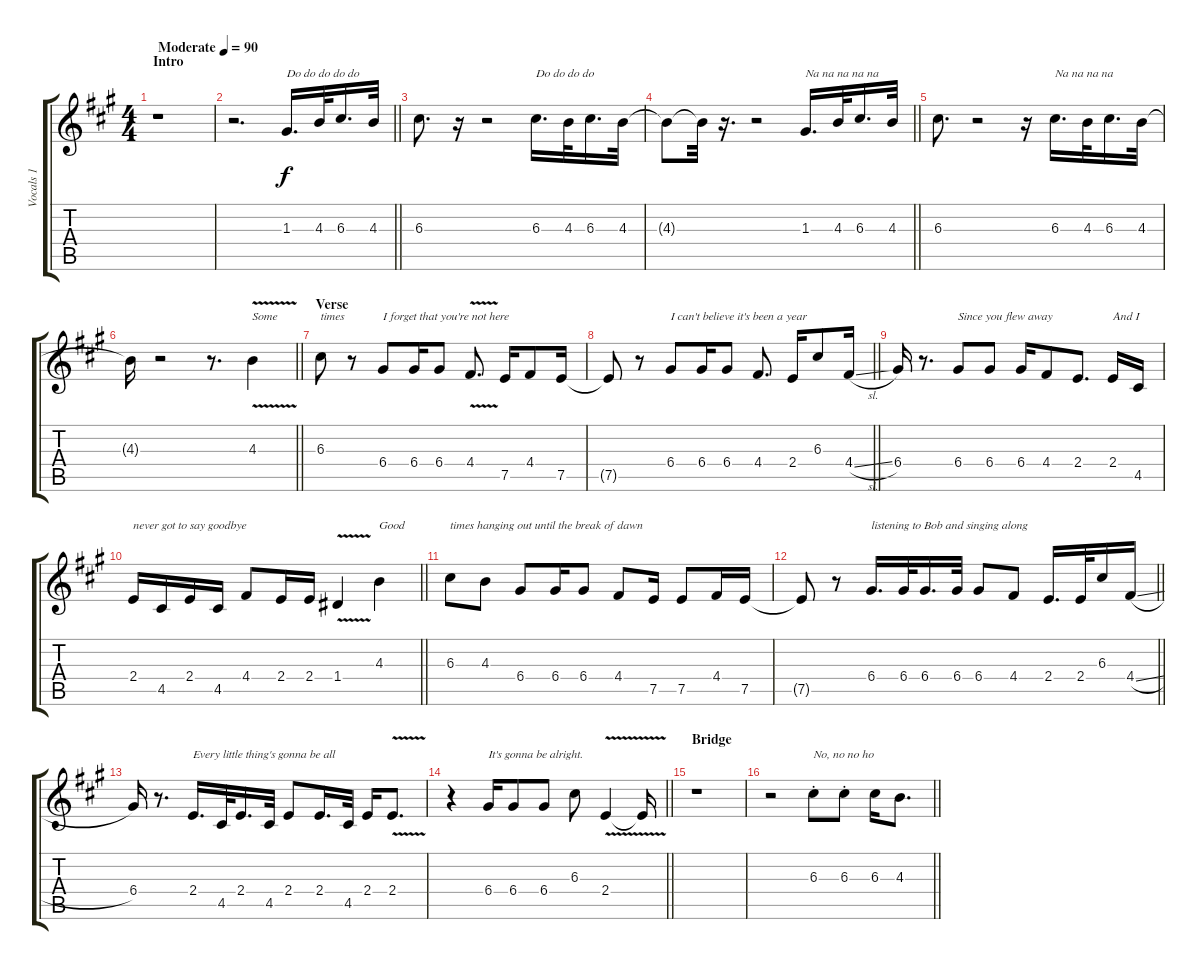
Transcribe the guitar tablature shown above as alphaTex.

\track ("Vocals 1" "Vocals 1") {instrument electricguitarjazz}
\staff {score tabs}
\tuning (E4 B3 G3 D3 A2 E2) {hide}
\ts (4 4)
\section ("" "Intro")
\tempo (90 "Moderate")
\clef g2
\ks a
r.1{dy f instrument electricguitarjazz} |
\barLineRight lightlight
r.2{d} 1.3.16{d txt "Do do do do do"} 4.3.32 6.3.16{d} 4.3.32 |
6.3.8{d} r.16 r.2 6.3.16{d txt "Do do do do"} 4.3.32 6.3.16{d} 4.3.32 |
\barLineRight lightlight
4.3{t}.8 4.3{t}.32 r.16{d} r.2 1.3.16{d txt "Na na na na na"} 4.3.32 6.3.16{d} 4.3.32 |
6.3.8{d} r.2 r.16 6.3.16{d txt "Na na na na"} 4.3.32 6.3.16{d} 4.3.32 |
\barLineRight lightlight
4.3{t}.16 r.2 r.8{d} 4.3{v}.4{txt "Some"} |
\section ("" "Verse")
6.3.8{txt "times"} r.8 6.4.8{txt "I forget that you're not here"} 6.4.16 6.4.8 4.4{v}.8{d} 7.5.16 4.4.8 7.5.16 |
\barLineRight lightlight
7.5{t}.8 r.8 6.4.8{txt "I can't believe it's been a year"} 6.4.16 6.4.8 4.4.8{d} 2.4.16 6.3.8 4.4{sl}.16 |
6.4.16 r.8{d} 6.4.8{txt "Since you flew away"} 6.4.8 6.4.16 4.4.8 2.4.8{d} 2.4.16{txt "And I"} 4.5.16 |
\barLineRight lightlight
2.4.16{txt "never got to say goodbye"} 4.5.16 2.4.16 4.5.16 4.4.8 2.4.16 2.4.16 1.4{v}.4 4.3.4{txt "Good"} |
6.3.8{txt "times hanging out until the break of dawn"} 4.3.8 6.4.8 6.4.16 6.4.8 4.4.8 7.5.16 7.5.8 4.4.16 7.5.16 |
\barLineRight lightlight
7.5{t}.8 r.8 6.4.16{d txt "listening to Bob and singing along"} 6.4.32 6.4.16{d} 6.4.32 6.4.8 4.4.8 2.4.16{d} 2.4.32 6.3.16 4.4{sl}.16 |
6.4.16 r.8{d} 2.4.16{d txt "Every little thing's gonna be all"} 4.5.32 2.4.16{d} 4.5.32 2.4.8 2.4.16{d} 4.5.32 2.4.16 2.4{v}.8{d} |
\barLineRight lightlight
r.4 6.4.16{txt "It's gonna be alright."} 6.4.8 6.4.8 6.3.8 2.4{v}.4 2.4{t}.16 |
\section ("" "Bridge")
r.1 |
\barLineRight lightlight
r.2 6.3{st}.8{txt "No, no no ho"} 6.3{st}.8 6.3.16 4.3.8{d}
